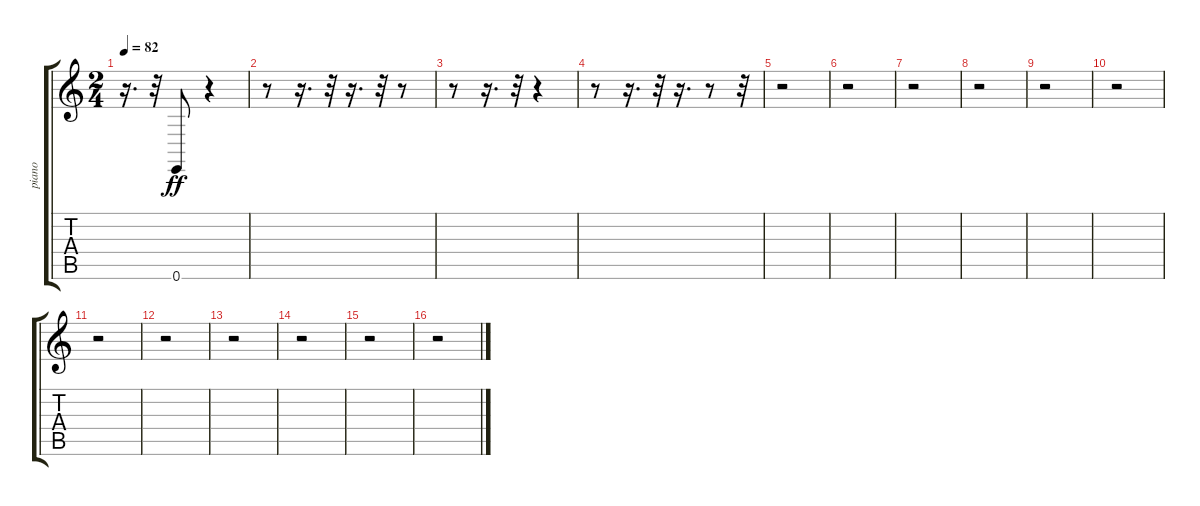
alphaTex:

\track ("piano" "piano") {instrument brightacousticpiano}
\staff {score tabs}
\tuning (E4 B3 G3 D3 A2 E2) {hide}
\ts (2 4)
\tempo 82
\clef g2
\ks c
r.16{d dy f} r.32 0.6.8{dy ff} r.4 |
r.8 r.16{d} r.32 r.16{d} r.32 r.8 |
r.8 r.16{d} r.32 r.4 |
r.8 r.16{d} r.32 r.16{d} r.8 r.32 |
r.2 |
r.2 |
r.2 |
r.2 |
r.2 |
r.2 |
r.2 |
r.2 |
r.2 |
r.2 |
r.2 |
r.2
